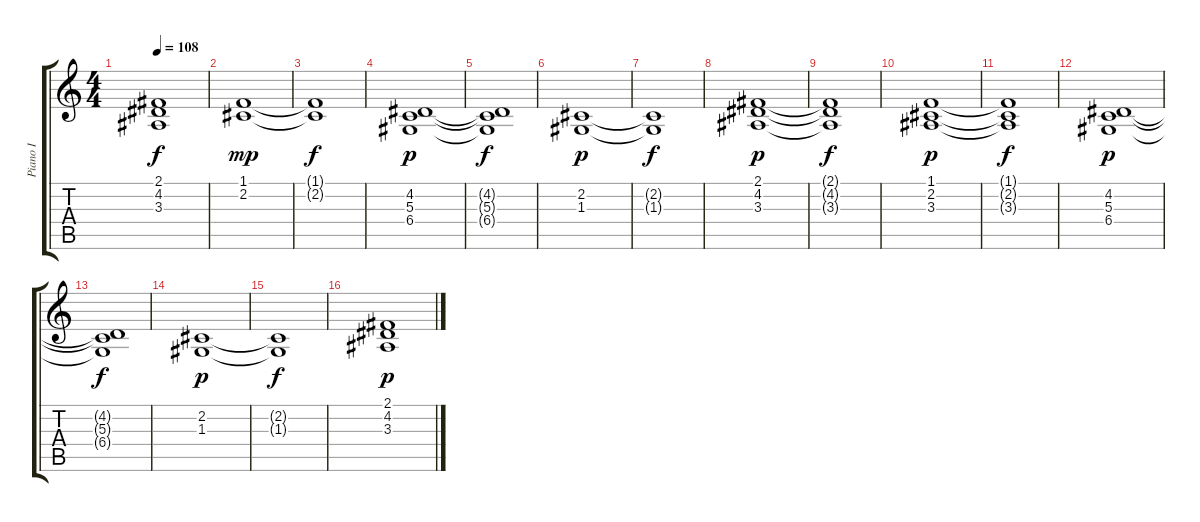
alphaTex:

\track ("Piano I" "Piano I") {instrument ocarina}
\staff {score tabs}
\tuning (E4 B3 G3 D3 A2 E2) {hide}
\ts (4 4)
\tempo 108
\clef g2
\ks c
(2.1{t} 4.2{t} 3.3{t}).1{dy f} |
(1.1 2.2).1{dy mp} |
(1.1{t} 2.2{t}).1{dy f} |
(4.2 5.3 6.4).1{dy p} |
(4.2{t} 5.3{t} 6.4{t}).1{dy f} |
(2.2 1.3).1{dy p} |
(2.2{t} 1.3{t}).1{dy f} |
(2.1 4.2 3.3).1{dy p} |
(2.1{t} 4.2{t} 3.3{t}).1{dy f} |
(1.1 2.2 3.3).1{dy p} |
(1.1{t} 2.2{t} 3.3{t}).1{dy f} |
(4.2 5.3 6.4).1{dy p} |
(4.2{t} 5.3{t} 6.4{t}).1{dy f} |
(2.2 1.3).1{dy p} |
(2.2{t} 1.3{t}).1{dy f} |
(2.1 4.2 3.3).1{dy p}
